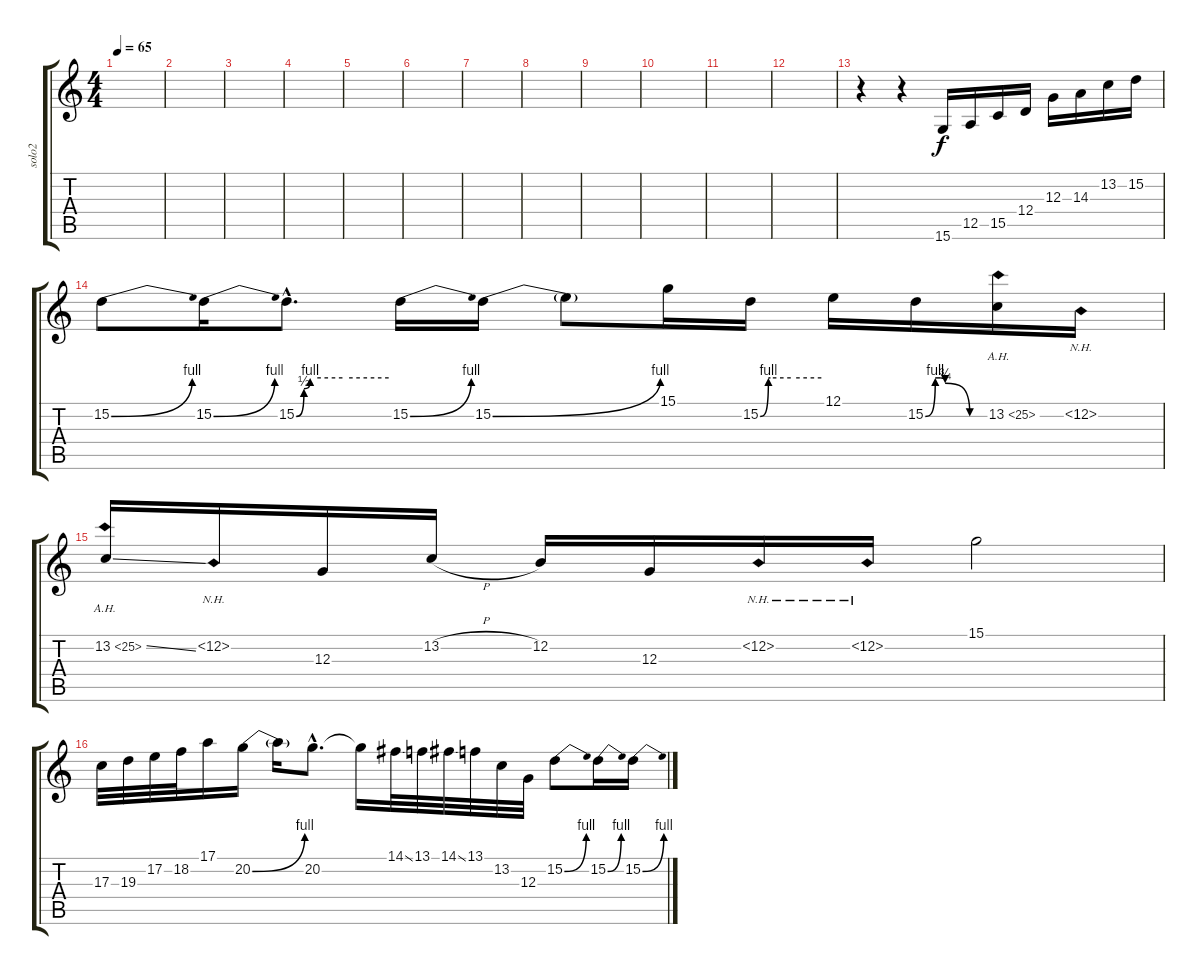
\track ("solo2" "solo2") {instrument fx7echoes}
\staff {score tabs}
\tuning (E4 B3 G3 D3 A2 E2) {hide}
\ts (4 4)
\tempo 65
\clef g2
\ks c
|
|
|
|
|
|
|
|
|
|
|
|
r.4 r.4 15.6.16 12.5.16 15.5.16 12.4.16 12.3.16 14.3.16 13.2.16 15.2.16 |
15.2{be (bend 0 0 60 4)}.8 15.2{be (bend 0 0 60 4)}.16 15.2{be (custom 0 0 5 2 9 4 30 4 60 4) hac}.8{d} 15.2{be (bend 0 0 60 4)}.16 15.2{be (bend 0 0 60 4)}.16 15.2{t}.8 15.1.16 15.2{be (custom 0 0 8 4 10 4 30 4 60 4)}.16 12.1.16 15.2{be (custom 0 0 10 4 15 4 20 3 45 0 60 0)}.16 13.2{ah 12}.16 12.2{nh}.16 |
13.2{ah 12 ss}.16 12.2{nh}.16 12.3.16 13.2{h}.16 12.2.16 12.3.16 13.2{nh}.16 12.2{nh}.16 15.1.2 |
17.3.32 19.3.32 17.2.32 18.2.32 17.1.16 20.2{be (bend 0 0 60 4)}.16 20.2{t}.16 20.2{hac}.8{d} 20.2{t}.16 14.1{ss}.32 13.1.32 14.1{ss}.32 13.1.32 13.2.32 12.3.32 15.2{be (bend 0 0 60 4)}.8 15.2{be (bend 0 0 60 4)}.16 15.2{be (bend 0 0 60 4)}.16
